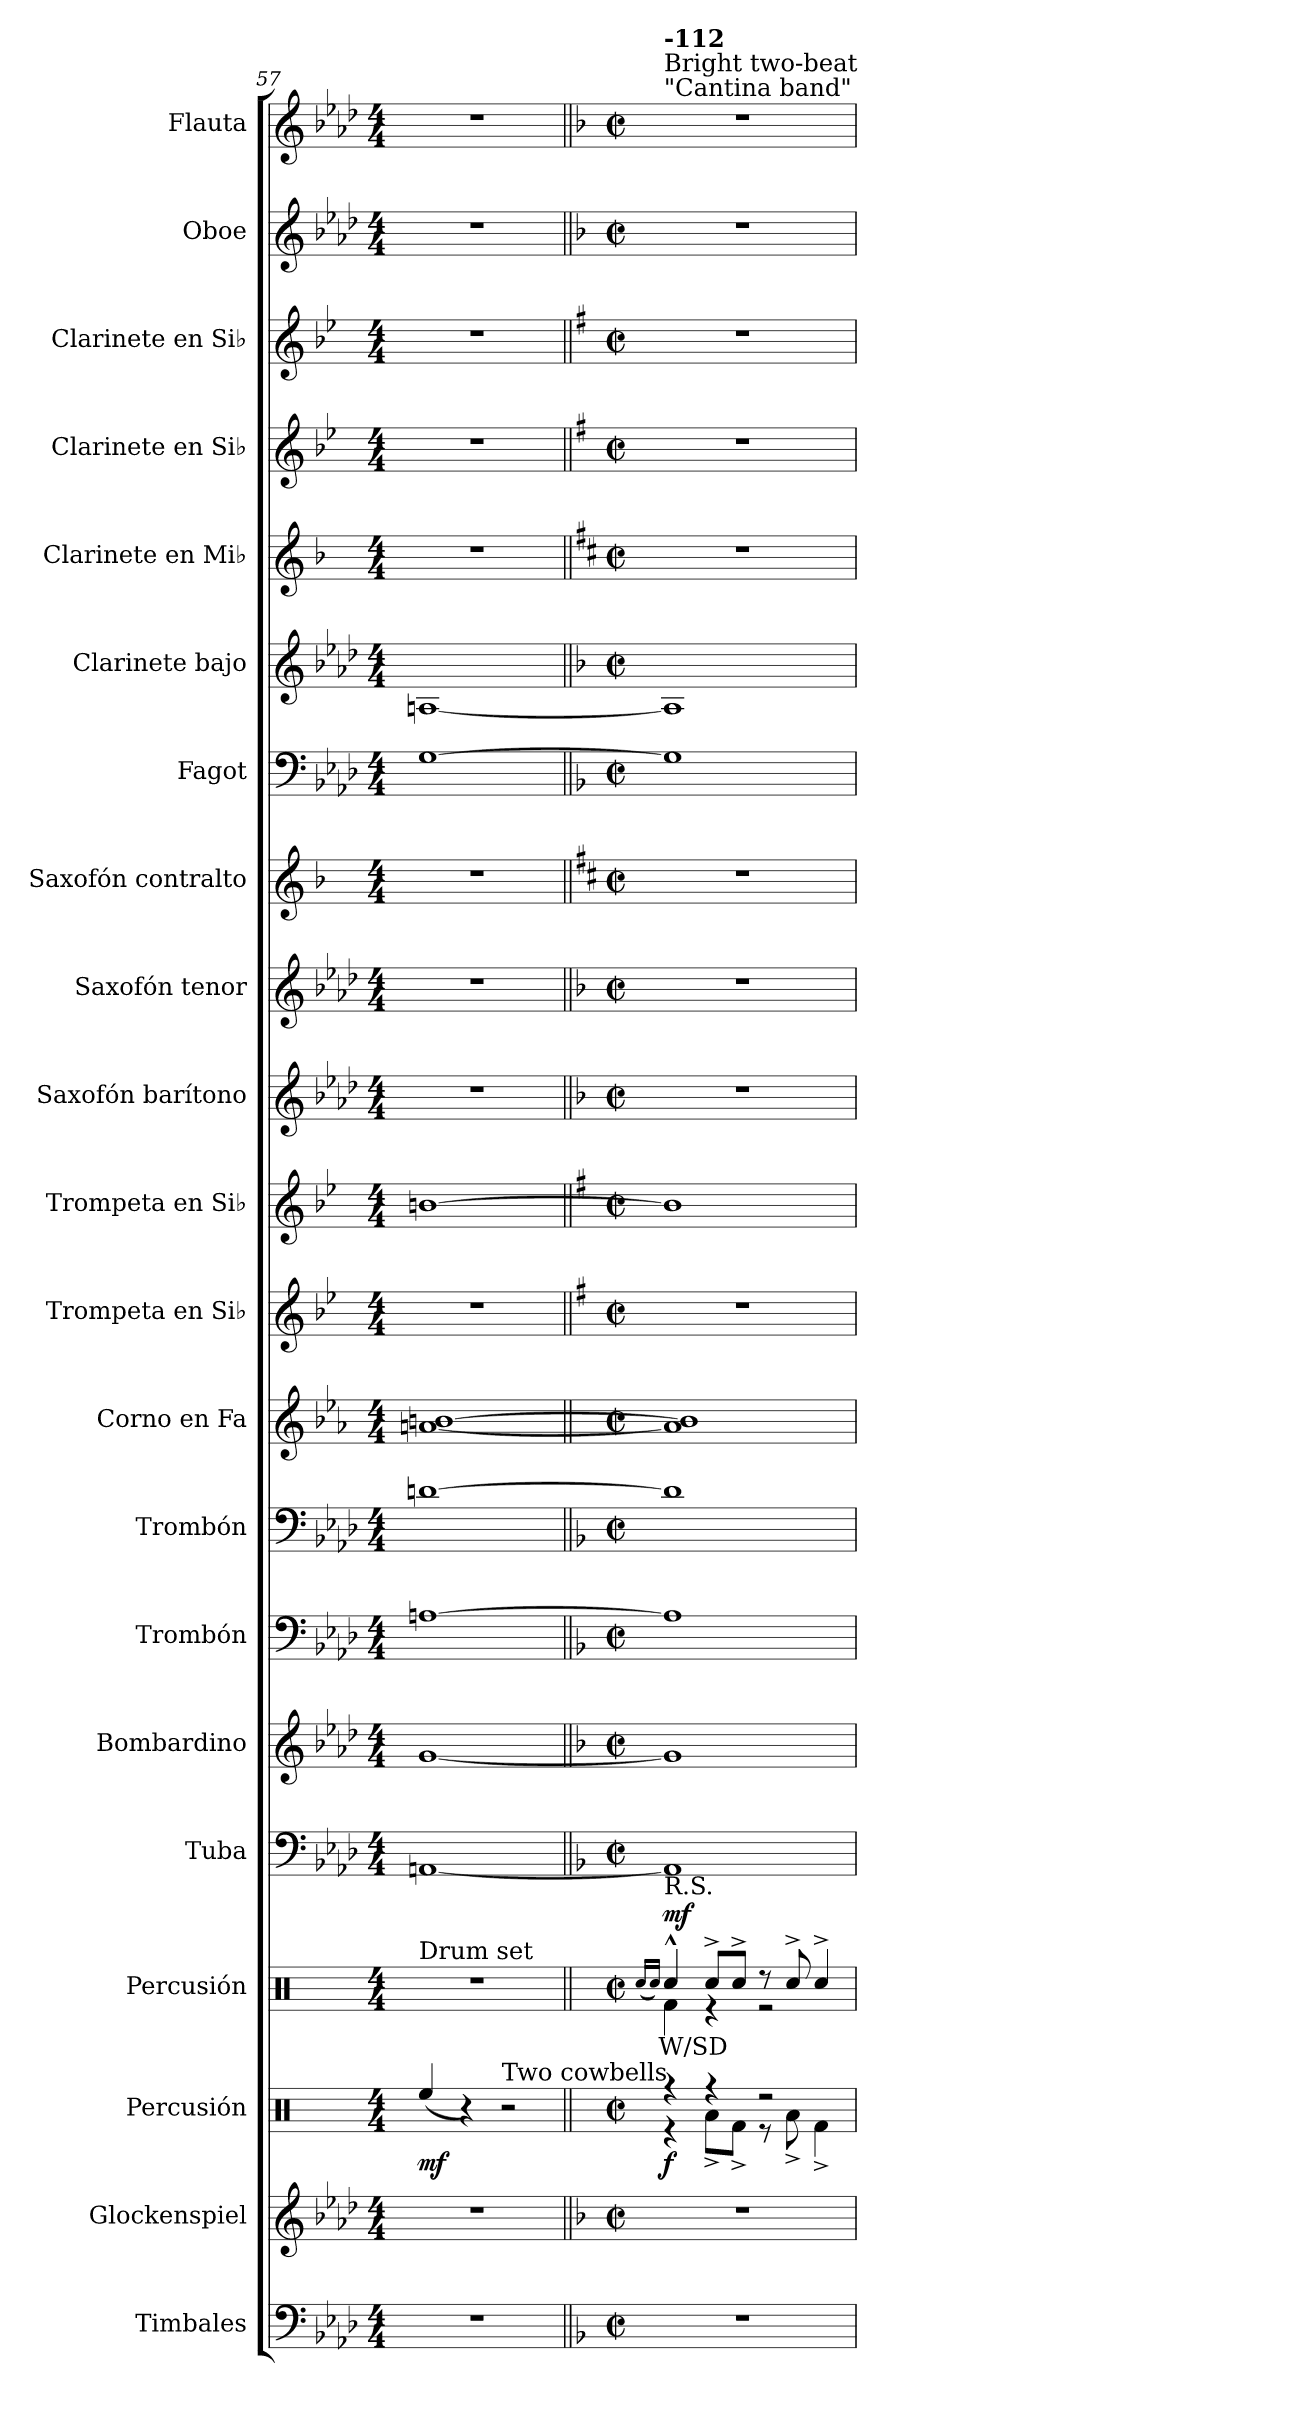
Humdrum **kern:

**kern	**kern	**kern	**dynam	**kern	**text	**dynam	**kern	**kern	**kern	**kern	**kern	**kern	**kern	**kern	**kern	**kern	**kern	**kern	**kern	**kern	**kern	**kern	**kern
*part21	*part20	*part19	*part19	*part18	*part18	*part18	*part17	*part16	*part15	*part14	*part13	*part12	*part11	*part10	*part9	*part8	*part7	*part6	*part5	*part4	*part3	*part2	*part1
*staff21	*staff20	*staff19	*staff19	*staff18	*staff18	*staff18	*staff17	*staff16	*staff15	*staff14	*staff13	*staff12	*staff11	*staff10	*staff9	*staff8	*staff7	*staff6	*staff5	*staff4	*staff3	*staff2	*staff1
*I"Timbales	*I"Glockenspiel	*I"Percusión	*	*I"Percusión	*	*	*I"Tuba	*I"Bombardino	*I"Trombón	*I"Trombón	*I"Corno en Fa	*I"Trompeta en Si♭	*I"Trompeta en Si♭	*I"Saxofón barítono	*I"Saxofón tenor	*I"Saxofón contralto	*I"Fagot	*I"Clarinete bajo	*I"Clarinete en Mi♭	*I"Clarinete en Si♭	*I"Clarinete en Si♭	*I"Oboe	*I"Flauta
*I'Timb.	*I'Glock.	*I'Perc.	*	*I'Perc.	*	*	*I'Tba.	*I'Bo.	*I'Tbn.	*I'Tbn.	*I'Cor. Fa	*I'Tpt. Si♭	*I'Tpt. Si♭	*I'Sax. Bar.	*I'Sax. T.	*I'Sax. Ctrl.	*I'Fag.	*I'Cl. B.	*I'Cl. Mi♭	*I'Cl. Si♭	*I'Cl. Si♭	*I'Ob.	*I'Fl.
*clefF4	*clefG2	*clefX	*	*clefX	*	*	*clefF4	*clefG2	*clefF4	*clefF4	*clefG2	*clefG2	*clefG2	*clefG2	*clefG2	*clefG2	*clefF4	*clefG2	*clefG2	*clefG2	*clefG2	*clefG2	*clefG2
*	*ITrd-14c-24	*	*	*	*	*	*	*ITrd8c14	*	*	*ITrd4c7	*ITrd1c2	*ITrd1c2	*ITrd12c21	*ITrd8c14	*ITrd5c9	*	*ITrd8c14	*ITrd-2c-3	*ITrd1c2	*ITrd1c2	*	*
*k[b-e-a-d-]	*k[b-e-a-d-]	*k[]	*	*k[]	*	*	*k[b-e-a-d-]	*k[b-e-a-d-]	*k[b-e-a-d-]	*k[b-e-a-d-]	*k[b-e-a-d-]	*k[b-e-a-d-]	*k[b-e-a-d-]	*k[b-e-a-d-]	*k[b-e-a-d-]	*k[b-e-a-d-]	*k[b-e-a-d-]	*k[b-e-a-d-]	*k[b-e-a-d-]	*k[b-e-a-d-]	*k[b-e-a-d-]	*k[b-e-a-d-]	*k[b-e-a-d-]
*M4/4	*M4/4	*M4/4	*	*M4/4	*	*	*M4/4	*M4/4	*M4/4	*M4/4	*M4/4	*M4/4	*M4/4	*M4/4	*M4/4	*M4/4	*M4/4	*M4/4	*M4/4	*M4/4	*M4/4	*M4/4	*M4/4
=57	=57	=57	=57	=57	=57	=57	=57	=57	=57	=57	=57	=57	=57	=57	=57	=57	=57	=57	=57	=57	=57	=57	=57
!	!	!	!	!LO:TX:a:t=Drum set	!	!	!	!	!	!	!	!	!	!	!	!	!	!	!	!	!	!	!
!	!	!	!LO:DY:b	!	!	!	!	!	!	!	!	!	!	!	!	!	!	!	!	!	!	!	!
1r	1r	(<4Ree/	mf	1r	.	.	[1AAn	[1G	[1An	[1dn	[1dn [1en	1r	[1an	1r	1r	1r	[1G	[1AAn	1r	1r	1r	1r	1r
.	.	4r)	.	.	.	.	.	.	.	.	.	.	.	.	.	.	.	.	.	.	.	.	.
!	!	!LO:TX:a:t=Two cowbells	!	!	!	!	!	!	!	!	!	!	!	!	!	!	!	!	!	!	!	!	!
.	.	2r	.	.	.	.	.	.	.	.	.	.	.	.	.	.	.	.	.	.	.	.	.
=58||	=58||	=58||	=58||	=58||	=58||	=58||	=58||	=58||	=58||	=58||	=58||	=58||	=58||	=58||	=58||	=58||	=58||	=58||	=58||	=58||	=58||	=58||	=58||
*k[b-]	*k[b-]	*	*	*	*	*	*k[b-]	*k[b-]	*k[b-]	*k[b-]	*k[b-]	*k[b-]	*k[b-]	*k[b-]	*k[b-]	*k[b-]	*k[b-]	*k[b-]	*k[b-]	*k[b-]	*k[b-]	*k[b-]	*k[b-]
*M2/2	*M2/2	*M2/2	*	*M2/2	*	*	*M2/2	*M2/2	*M2/2	*M2/2	*M2/2	*M2/2	*M2/2	*M2/2	*M2/2	*M2/2	*M2/2	*M2/2	*M2/2	*M2/2	*M2/2	*M2/2	*M2/2
*met(c|)	*met(c|)	*met(c|)	*	*met(c|)	*	*	*met(c|)	*met(c|)	*met(c|)	*met(c|)	*met(c|)	*met(c|)	*met(c|)	*met(c|)	*met(c|)	*met(c|)	*met(c|)	*met(c|)	*met(c|)	*met(c|)	*met(c|)	*met(c|)	*met(c|)
*	*	*	*	*	*	*	*	*	*	*	*	*	*	*	*	*	*	*	*	*	*	*	*MM200
.	.	.	.	(<16qRcc/LL	.	.	.	.	.	.	.	.	.	.	.	.	.	.	.	.	.	.	.
.	.	.	.	16qRcc/JJ)	.	.	.	.	.	.	.	.	.	.	.	.	.	.	.	.	.	.	.
*	*	*^	*	*^	*	*	*	*	*	*	*	*	*	*	*	*	*	*	*	*	*	*	*
!	!	!	!	!	!	!	!	!	!	!	!	!	!	!	!	!	!	!	!	!	!	!	!	!	!LO:TX:a:t="Cantina band"
!	!	!	!	!	!	!	!	!	!	!	!	!	!	!	!	!	!	!	!	!	!	!	!	!	!LO:TX:a:t=Bright two-beat
!	!	!	!	!	!	!	!	!	!	!	!	!	!	!	!	!	!	!	!	!	!	!	!	!	!LO:TX:a:B:t=-112
!	!	!	!	!	!LO:TX:a:t=R.S.	!	!	!	!	!	!	!	!	!	!	!	!	!	!	!	!	!	!	!	!
!	!	!	!	!LO:DY:b	!	!	!LO:LY:b	!LO:DY:b	!	!	!	!	!	!	!	!	!	!	!	!	!	!	!	!	!
1r	1r	4r	4r	f	4Rcc^^/	4Rf\	W/SD	mf	1AA]	1G]	1A]	1d]	1d] 1e]	1r	1a]	1r	1r	1r	1G]	1AA]	1r	1r	1r	1r	1r
.	.	4r	8Ra^\L	.	8Rcc^/L	4r	.	.	.	.	.	.	.	.	.	.	.	.	.	.	.	.	.	.	.
.	.	.	8Rf^\J	.	8Rcc^/J	.	.	.	.	.	.	.	.	.	.	.	.	.	.	.	.	.	.	.	.
.	.	2r	8r	.	8r	2r	.	.	.	.	.	.	.	.	.	.	.	.	.	.	.	.	.	.	.
.	.	.	8Ra^\	.	8Rcc^/	.	.	.	.	.	.	.	.	.	.	.	.	.	.	.	.	.	.	.	.
.	.	.	4Rf^\	.	4Rcc^/	.	.	.	.	.	.	.	.	.	.	.	.	.	.	.	.	.	.	.	.
*	*	*v	*v	*	*	*	*	*	*	*	*	*	*	*	*	*	*	*	*	*	*	*	*	*	*
*	*	*	*	*v	*v	*	*	*	*	*	*	*	*	*	*	*	*	*	*	*	*	*	*	*
=	=	=	=	=	=	=	=	=	=	=	=	=	=	=	=	=	=	=	=	=	=	=	=
*-	*-	*-	*-	*-	*-	*-	*-	*-	*-	*-	*-	*-	*-	*-	*-	*-	*-	*-	*-	*-	*-	*-	*-
